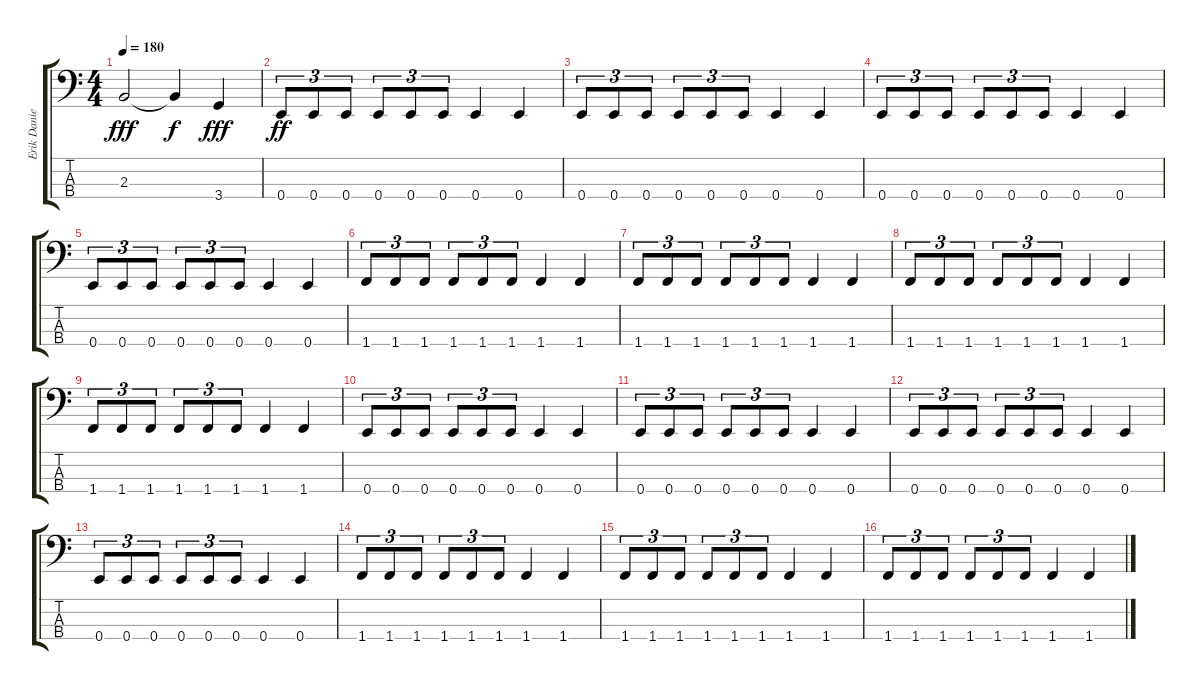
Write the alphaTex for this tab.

\track ("Erik Danielsson" "Erik Danie") {instrument electricbasspick}
\staff {score tabs}
\tuning (G2 D2 A1 E1) {hide}
\ts (4 4)
\tempo 180
\clef f4
\ks c
2.3.2{dy fff} 2.3{t}.4{dy f} 3.4.4{dy fff} |
0.4.8{tu (3 2) dy ff} 0.4.8{tu (3 2)} 0.4.8{tu (3 2)} 0.4.8{tu (3 2)} 0.4.8{tu (3 2)} 0.4.8{tu (3 2)} 0.4.4 0.4.4 |
0.4.8{tu (3 2)} 0.4.8{tu (3 2)} 0.4.8{tu (3 2)} 0.4.8{tu (3 2)} 0.4.8{tu (3 2)} 0.4.8{tu (3 2)} 0.4.4 0.4.4 |
0.4.8{tu (3 2)} 0.4.8{tu (3 2)} 0.4.8{tu (3 2)} 0.4.8{tu (3 2)} 0.4.8{tu (3 2)} 0.4.8{tu (3 2)} 0.4.4 0.4.4 |
0.4.8{tu (3 2)} 0.4.8{tu (3 2)} 0.4.8{tu (3 2)} 0.4.8{tu (3 2)} 0.4.8{tu (3 2)} 0.4.8{tu (3 2)} 0.4.4 0.4.4 |
1.4.8{tu (3 2)} 1.4.8{tu (3 2)} 1.4.8{tu (3 2)} 1.4.8{tu (3 2)} 1.4.8{tu (3 2)} 1.4.8{tu (3 2)} 1.4.4 1.4.4 |
1.4.8{tu (3 2)} 1.4.8{tu (3 2)} 1.4.8{tu (3 2)} 1.4.8{tu (3 2)} 1.4.8{tu (3 2)} 1.4.8{tu (3 2)} 1.4.4 1.4.4 |
1.4.8{tu (3 2)} 1.4.8{tu (3 2)} 1.4.8{tu (3 2)} 1.4.8{tu (3 2)} 1.4.8{tu (3 2)} 1.4.8{tu (3 2)} 1.4.4 1.4.4 |
1.4.8{tu (3 2)} 1.4.8{tu (3 2)} 1.4.8{tu (3 2)} 1.4.8{tu (3 2)} 1.4.8{tu (3 2)} 1.4.8{tu (3 2)} 1.4.4 1.4.4 |
0.4.8{tu (3 2)} 0.4.8{tu (3 2)} 0.4.8{tu (3 2)} 0.4.8{tu (3 2)} 0.4.8{tu (3 2)} 0.4.8{tu (3 2)} 0.4.4 0.4.4 |
0.4.8{tu (3 2)} 0.4.8{tu (3 2)} 0.4.8{tu (3 2)} 0.4.8{tu (3 2)} 0.4.8{tu (3 2)} 0.4.8{tu (3 2)} 0.4.4 0.4.4 |
0.4.8{tu (3 2)} 0.4.8{tu (3 2)} 0.4.8{tu (3 2)} 0.4.8{tu (3 2)} 0.4.8{tu (3 2)} 0.4.8{tu (3 2)} 0.4.4 0.4.4 |
0.4.8{tu (3 2)} 0.4.8{tu (3 2)} 0.4.8{tu (3 2)} 0.4.8{tu (3 2)} 0.4.8{tu (3 2)} 0.4.8{tu (3 2)} 0.4.4 0.4.4 |
1.4.8{tu (3 2)} 1.4.8{tu (3 2)} 1.4.8{tu (3 2)} 1.4.8{tu (3 2)} 1.4.8{tu (3 2)} 1.4.8{tu (3 2)} 1.4.4 1.4.4 |
1.4.8{tu (3 2)} 1.4.8{tu (3 2)} 1.4.8{tu (3 2)} 1.4.8{tu (3 2)} 1.4.8{tu (3 2)} 1.4.8{tu (3 2)} 1.4.4 1.4.4 |
1.4.8{tu (3 2)} 1.4.8{tu (3 2)} 1.4.8{tu (3 2)} 1.4.8{tu (3 2)} 1.4.8{tu (3 2)} 1.4.8{tu (3 2)} 1.4.4 1.4.4
